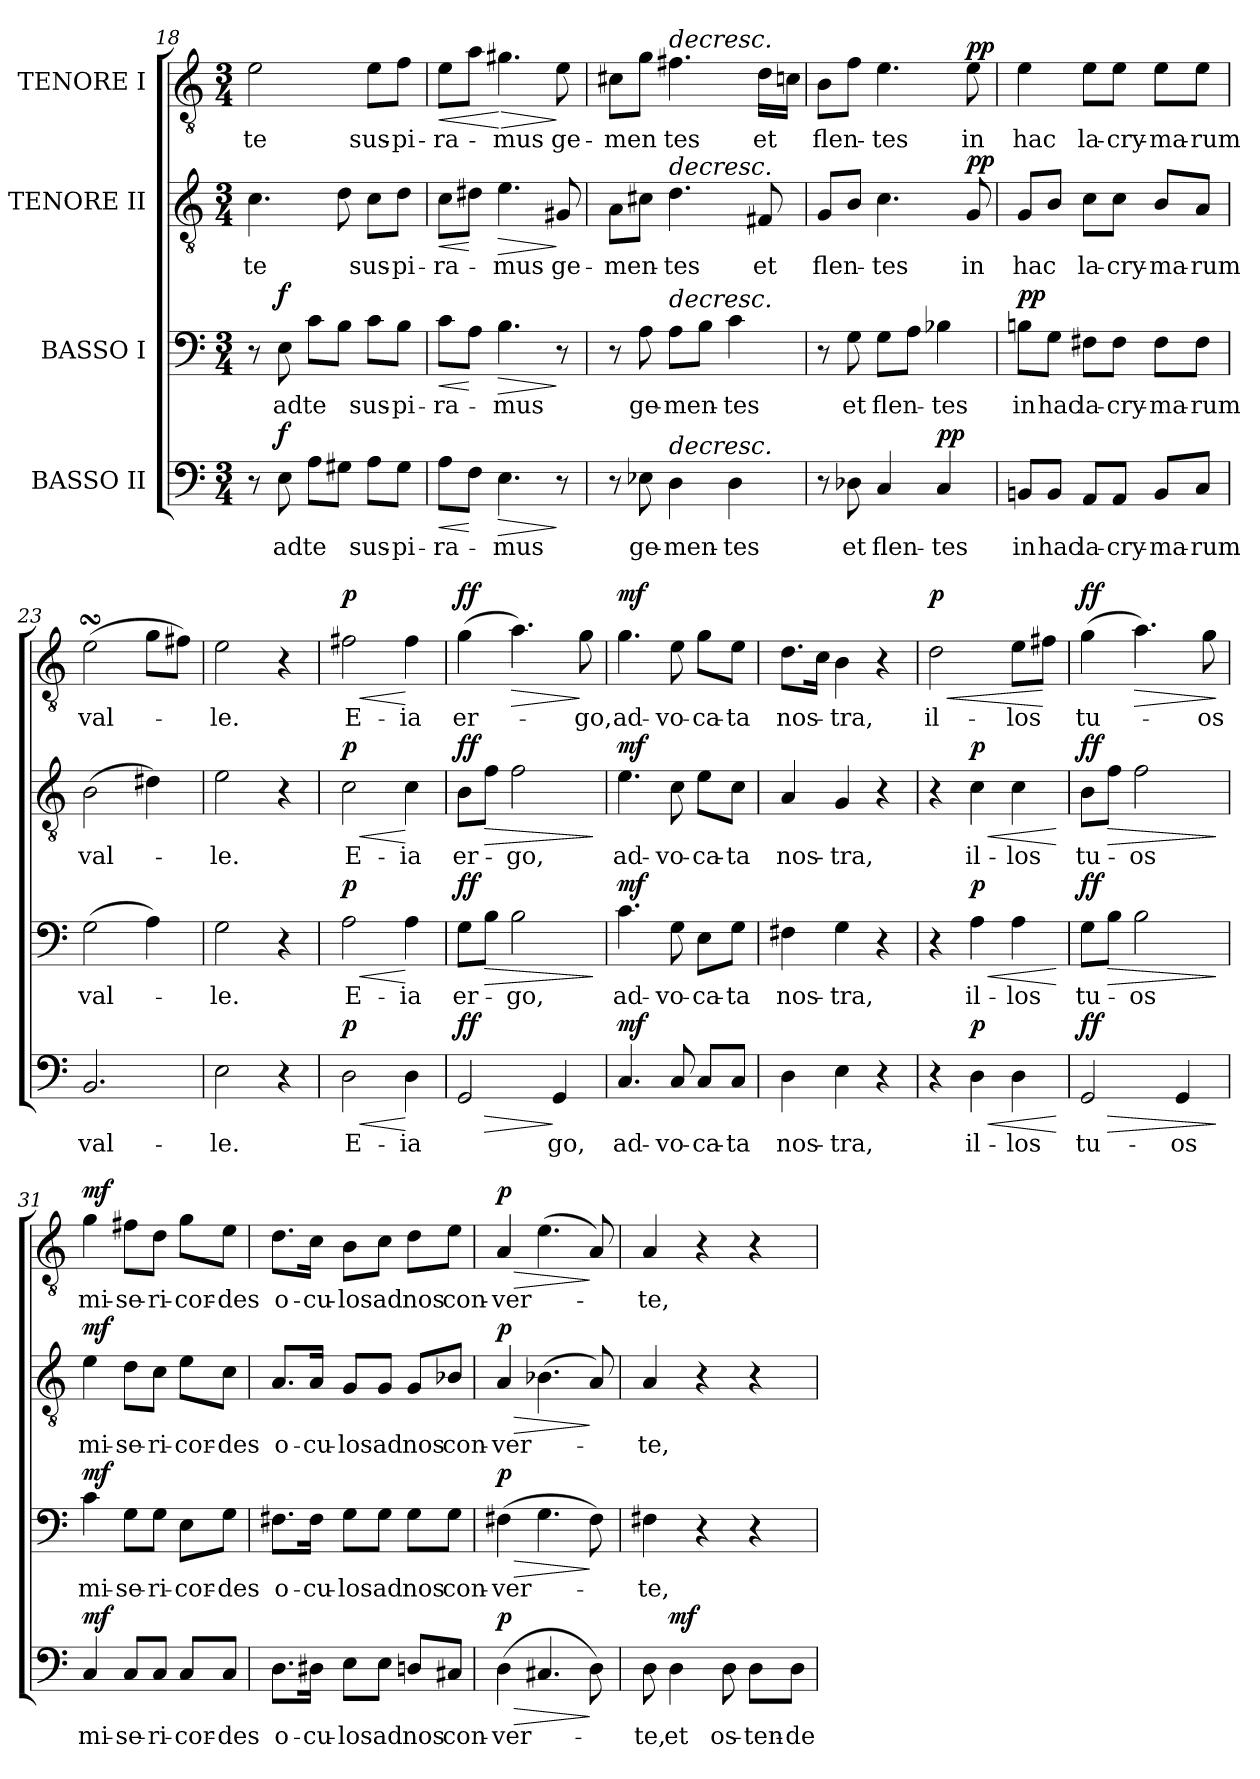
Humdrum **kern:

**kern	**text	**dynam	**kern	**text	**dynam	**kern	**text	**dynam	**kern	**text	**dynam
*part4	*part4	*part4	*part3	*part3	*part3	*part2	*part2	*part2	*part1	*part1	*part1
*staff4	*staff4	*staff4	*staff3	*staff3	*staff3	*staff2	*staff2	*staff2	*staff1	*staff1	*staff1
*I"BASSO II	*	*	*I"BASSO I	*	*	*I"TENORE II	*	*	*I"TENORE I	*	*
!!LO:PB:g=z
*clefF4	*	*	*clefF4	*	*	*clefGv2	*	*	*clefGv2	*	*
*k[]	*	*	*k[]	*	*	*k[]	*	*	*k[]	*	*
*M3/4	*	*	*M3/4	*	*	*M3/4	*	*	*M3/4	*	*
=18	=18	=18	=18	=18	=18	=18	=18	=18	=18	=18	=18
!	!	!	!	!	!	!	!LO:LY:b	!	!	!LO:LY:b	!
8r	.	.	8r	.	.	4.c\	te	.	2e\	te	.
!	!LO:LY:b	!LO:DY:a	!	!LO:LY:b	!LO:DY:a	!	!	!	!	!	!
8E\	ad	f	8E\	ad	f	.	.	.	.	.	.
!	!LO:LY:b	!	!	!LO:LY:b	!	!	!	!	!	!	!
8A\L	te	.	8c\L	te	.	.	.	.	.	.	.
8G#X\J	.	.	8B\J	.	.	8d\	.	.	.	.	.
!	!LO:LY:b	!	!	!LO:LY:b	!	!	!LO:LY:b	!	!	!LO:LY:b	!
8A\L	sus-	.	8c\L	sus-	.	8c\L	sus-	.	8e\L	sus-	.
!	!LO:LY:b	!	!	!LO:LY:b	!	!	!LO:LY:b	!	!	!LO:LY:b	!
8G#\J	-pi-	.	8B\J	-pi-	.	8d\J	-pi-	.	8f\J	-pi-	.
=19	=19	=19	=19	=19	=19	=19	=19	=19	=19	=19	=19
!	!LO:LY:b	!LO:HP:b	!	!LO:LY:b	!LO:HP:b	!	!LO:LY:b	!LO:HP:b	!	!LO:LY:b	!LO:HP:b
8A\L	-ra-	<	8c\L	-ra-	<	8c\L	-ra-	<	8e\L	-ra-	<
8F\J	.	[	8A\J	.	[	8d#X\J	.	[	8a\J	.	.
!	!LO:LY:b	!LO:HP:b	!	!LO:LY:b	!LO:HP:b	!	!LO:LY:b	!LO:HP:b	!	!LO:LY:b	!LO:HP:n=1:b
4.E\	-mus	>	4.B\	-mus	>	4.e\	-mus	>	4.g#X\	-mus	[ >
!	!	!	!	!	!	!	!LO:LY:b	!	!	!LO:LY:b	!
8r	.	]	8r	.	]	8G#X/	ge-	]	8e\	ge-	]
=20	=20	=20	=20	=20	=20	=20	=20	=20	=20	=20	=20
!	!	!	!	!	!	!	!LO:LY:b	!	!	!LO:LY:b	!
8r	.	.	8r	.	.	8A\L	-men-	.	8c#X\L	-men	.
!	!LO:LY:b	!	!	!LO:LY:b	!	!	!	!	!	!	!
8E-X\	ge-	.	8A\	ge-	.	8c#X\J	.	.	8g\J	.	.
!	!	!	!	!	!	!	!	!	!LO:TX:a:i:t=decresc.	!	!
!	!	!	!	!	!	!LO:TX:a:i:t=decresc.	!	!	!	!	!
!	!	!	!LO:TX:a:i:t=decresc.	!	!	!	!	!	!	!	!
!LO:TX:a:i:t=decresc.	!	!	!	!	!	!	!	!	!	!	!
!	!LO:LY:b	!	!	!LO:LY:b	!	!	!LO:LY:b	!	!	!LO:LY:b	!
4D\	-men-	.	8A\L	-men-	.	4.d\	-tes	.	4.f#X\	tes	.
.	.	.	8B\J	.	.	.	.	.	.	.	.
!	!LO:LY:b	!	!	!LO:LY:b	!	!	!	!	!	!	!
4D\	-tes	.	4c\	-tes	.	.	.	.	.	.	.
!	!	!	!	!	!	!	!LO:LY:b	!	!	!LO:LY:b	!
.	.	.	.	.	.	8F#X/	et	.	16d\LL	et	.
.	.	.	.	.	.	.	.	.	16cn\JJ	.	.
=21	=21	=21	=21	=21	=21	=21	=21	=21	=21	=21	=21
!	!	!	!	!	!	!	!LO:LY:b	!	!	!LO:LY:b	!
8r	.	.	8r	.	.	8G/L	flen-	.	8B\L	flen-	.
!	!LO:LY:b	!	!	!LO:LY:b	!	!	!	!	!	!	!
8D-X\	et	.	8G\	et	.	8B/J	.	.	8f\J	.	.
!	!LO:LY:b	!	!	!LO:LY:b	!	!	!LO:LY:b	!	!	!LO:LY:b	!
4C/	flen-	.	8G\L	flen-	.	4.c\	-tes	.	4.e\	-tes	.
.	.	.	8A\J	.	.	.	.	.	.	.	.
!	!LO:LY:b	!LO:DY:a	!	!LO:LY:b	!	!	!	!	!	!	!
4C/	-tes	pp	4B-X\	-tes	.	.	.	.	.	.	.
!	!	!	!	!	!	!	!LO:LY:b	!LO:DY:a	!	!LO:LY:b	!LO:DY:a
.	.	.	.	.	.	8G/	in	pp	8e\	in	pp
=22	=22	=22	=22	=22	=22	=22	=22	=22	=22	=22	=22
!	!LO:LY:b	!	!	!LO:LY:b	!LO:DY:a	!	!LO:LY:b	!	!	!LO:LY:b	!
8BBn/L	in	.	8Bn\L	in	pp	8G/L	hac	.	4e\	hac	.
!	!LO:LY:b	!	!	!LO:LY:b	!	!	!	!	!	!	!
8BB/J	hac	.	8G\J	hac	.	8B/J	.	.	.	.	.
!	!LO:LY:b	!	!	!LO:LY:b	!	!	!LO:LY:b	!	!	!LO:LY:b	!
8AA/L	la-	.	8F#X\L	la-	.	8c\L	la-	.	8e\L	la-	.
!	!LO:LY:b	!	!	!LO:LY:b	!	!	!LO:LY:b	!	!	!LO:LY:b	!
8AA/J	-cry-	.	8F#\J	-cry-	.	8c\J	-cry-	.	8e\J	-cry-	.
!	!LO:LY:b	!	!	!LO:LY:b	!	!	!LO:LY:b	!	!	!LO:LY:b	!
8BB/L	-ma-	.	8F#\L	-ma-	.	8B/L	-ma-	.	8e\L	-ma-	.
!	!LO:LY:b	!	!	!LO:LY:b	!	!	!LO:LY:b	!	!	!LO:LY:b	!
8C/J	-rum	.	8F#\J	-rum	.	8A/J	-rum	.	8e\J	-rum	.
!!LO:LB:g=z
=23	=23	=23	=23	=23	=23	=23	=23	=23	=23	=23	=23
!	!LO:LY:b	!	!	!LO:LY:b	!	!	!LO:LY:b	!	!	!LO:LY:b	!
2.BB/	-val-	.	(>2G\	-val-	.	(>2B\	-val-	.	(>2esSsS\	-val-	.
.	.	.	4A\)	.	.	4d#X\)	.	.	8g\L	.	.
.	.	.	.	.	.	.	.	.	8f#X\J)	.	.
=24	=24	=24	=24	=24	=24	=24	=24	=24	=24	=24	=24
!	!LO:LY:b	!	!	!LO:LY:b	!	!	!LO:LY:b	!	!	!LO:LY:b	!
2E\	-le.	.	2G\	-le.	.	2e\	-le.	.	2e\	-le.	.
4r	.	.	4r	.	.	4r	.	.	4r	.	.
=25	=25	=25	=25	=25	=25	=25	=25	=25	=25	=25	=25
!	!LO:LY:b	!LO:HP:b	!	!LO:LY:b	!LO:HP:b	!	!LO:LY:b	!LO:HP:b	!	!LO:LY:b	!LO:HP:b
!	!	!LO:DY:n=1:a	!	!	!LO:DY:n=1:a	!	!	!LO:DY:n=1:a	!	!	!LO:DY:n=1:a
2D\	E-	< p	2A\	E-	< p	2c\	E-	< p	2f#X\	E-	< p
!	!LO:LY:b	!	!	!LO:LY:b	!	!	!LO:LY:b	!	!	!LO:LY:b	!
4D\	-ia	[	4A\	-ia	[	4c\	-ia	[	4f#\	-ia	[
=26	=26	=26	=26	=26	=26	=26	=26	=26	=26	=26	=26
!	!	!LO:HP:b	!	!LO:LY:b	!	!	!LO:LY:b	!	!	!LO:LY:b	!
!	!	!LO:DY:n=1:a	!	!	!LO:DY:a	!	!	!LO:DY:a	!	!	!LO:DY:a
2GG/	.	> ff	8G\L	er-	ff	8B\L	er-	ff	(>4g\	er-	ff
!	!	!	!	!	!LO:HP:b	!	!	!LO:HP:b	!	!	!
.	.	.	8B\J	.	>	8f\J	.	>	.	.	.
!	!	!	!	!LO:LY:b	!	!	!LO:LY:b	!	!	!	!LO:HP:b
.	.	.	2B\	-go,	.	2f\	-go,	.	4.a\)	.	>
!	!LO:LY:b	!	!	!	!	!	!	!	!	!	!
4GG/	-go,	]	.	.	.	.	.	.	.	.	.
!	!	!	!	!	!	!	!	!	!	!LO:LY:b	!
.	.	.	.	.	.	.	.	.	8g\	-go,	]
.	.	.	.	.	]	.	.	]	.	.	.
=27	=27	=27	=27	=27	=27	=27	=27	=27	=27	=27	=27
!	!LO:LY:b	!LO:DY:a	!	!LO:LY:b	!LO:DY:a	!	!LO:LY:b	!LO:DY:a	!	!LO:LY:b	!LO:DY:a
4.C/	ad-	mf	4.c\	ad-	mf	4.e\	ad-	mf	4.g\	ad-	mf
!	!LO:LY:b	!	!	!LO:LY:b	!	!	!LO:LY:b	!	!	!LO:LY:b	!
8C/	-vo-	.	8G\	-vo-	.	8c\	-vo-	.	8e\	-vo-	.
!	!LO:LY:b	!	!	!LO:LY:b	!	!	!LO:LY:b	!	!	!LO:LY:b	!
8C/L	-ca-	.	8E\L	-ca-	.	8e\L	-ca-	.	8g\L	-ca-	.
!	!LO:LY:b	!	!	!LO:LY:b	!	!	!LO:LY:b	!	!	!LO:LY:b	!
8C/J	-ta	.	8G\J	-ta	.	8c\J	-ta	.	8e\J	-ta	.
=28	=28	=28	=28	=28	=28	=28	=28	=28	=28	=28	=28
!	!LO:LY:b	!	!	!LO:LY:b	!	!	!LO:LY:b	!	!	!LO:LY:b	!
4D\	nos-	.	4F#X\	nos-	.	4A/	nos-	.	8.d\L	nos-	.
.	.	.	.	.	.	.	.	.	16c\Jk	.	.
!	!LO:LY:b	!	!	!LO:LY:b	!	!	!LO:LY:b	!	!	!LO:LY:b	!
4E\	-tra,	.	4G\	-tra,	.	4G/	-tra,	.	4B\	-tra,	.
4r	.	.	4r	.	.	4r	.	.	4r	.	.
=29	=29	=29	=29	=29	=29	=29	=29	=29	=29	=29	=29
!	!	!	!	!	!	!	!	!	!	!LO:LY:b	!LO:HP:b
!	!	!	!	!	!	!	!	!	!	!	!LO:DY:n=1:a
4r	.	.	4r	.	.	4r	.	.	2d\	il-	< p
!	!LO:LY:b	!LO:HP:b	!	!LO:LY:b	!LO:HP:b	!	!LO:LY:b	!LO:HP:b	!	!	!
!	!	!LO:DY:n=1:a	!	!	!LO:DY:n=1:a	!	!	!LO:DY:n=1:a	!	!	!
4D\	il-	< p	4A\	il-	< p	4c\	il-	< p	.	.	.
!	!LO:LY:b	!	!	!LO:LY:b	!	!	!LO:LY:b	!	!	!LO:LY:b	!
4D\	-los	.	4A\	-los	.	4c\	-los	.	8e\L	-los	.
.	.	.	.	.	.	.	.	.	8f#X\J	.	[
.	.	[	.	.	[	.	.	[	.	.	.
!!LO:LB:g=z
=30	=30	=30	=30	=30	=30	=30	=30	=30	=30	=30	=30
!	!LO:LY:b	!LO:HP:b	!	!LO:LY:b	!	!	!LO:LY:b	!	!	!LO:LY:b	!
!	!	!LO:DY:n=1:a	!	!	!LO:DY:a	!	!	!LO:DY:a	!	!	!LO:DY:a
2GG/	tu-	> ff	8G\L	tu-	ff	8B\L	tu-	ff	(>4g\	tu-	ff
!	!	!	!	!	!LO:HP:b	!	!	!LO:HP:b	!	!	!
.	.	.	8B\J	.	>	8f\J	.	>	.	.	.
!	!	!	!	!LO:LY:b	!	!	!LO:LY:b	!	!	!	!LO:HP:b
.	.	.	2B\	-os	.	2f\	-os	.	4.a\)	.	>
!	!LO:LY:b	!	!	!	!	!	!	!	!	!	!
4GG/	-os	.	.	.	.	.	.	.	.	.	.
!	!	!	!	!	!	!	!	!	!	!LO:LY:b	!
.	.	.	.	.	.	.	.	.	8g\	-os	.
.	.	]	.	.	]	.	.	]	.	.	]
=31	=31	=31	=31	=31	=31	=31	=31	=31	=31	=31	=31
!	!LO:LY:b	!LO:DY:a	!	!LO:LY:b	!LO:DY:a	!	!LO:LY:b	!LO:DY:a	!	!LO:LY:b	!LO:DY:a
4C/	mi-	mf	4c\	mi-	mf	4e\	mi-	mf	4g\	mi-	mf
!	!LO:LY:b	!	!	!LO:LY:b	!	!	!LO:LY:b	!	!	!LO:LY:b	!
8C/L	-se-	.	8G\L	-se-	.	8d\L	-se-	.	8f#X\L	-se-	.
!	!LO:LY:b	!	!	!LO:LY:b	!	!	!LO:LY:b	!	!	!LO:LY:b	!
8C/J	-ri-	.	8G\J	-ri-	.	8c\J	-ri-	.	8d\J	-ri-	.
!	!LO:LY:b	!	!	!LO:LY:b	!	!	!LO:LY:b	!	!	!LO:LY:b	!
8C/L	-cor-	.	8E\L	-cor-	.	8e\L	-cor-	.	8g\L	-cor-	.
!	!LO:LY:b	!	!	!LO:LY:b	!	!	!LO:LY:b	!	!	!LO:LY:b	!
8C/J	-des	.	8G\J	-des	.	8c\J	-des	.	8e\J	-des	.
=32	=32	=32	=32	=32	=32	=32	=32	=32	=32	=32	=32
!	!LO:LY:b	!	!	!LO:LY:b	!	!	!LO:LY:b	!	!	!LO:LY:b	!
8.D\L	o-	.	8.F#X\L	o-	.	8.A/L	o-	.	8.d\L	o-	.
!	!LO:LY:b	!	!	!LO:LY:b	!	!	!LO:LY:b	!	!	!LO:LY:b	!
16D#X\Jk	-cu-	.	16F#\Jk	-cu-	.	16A/Jk	-cu-	.	16c\Jk	-cu-	.
!	!LO:LY:b	!	!	!LO:LY:b	!	!	!LO:LY:b	!	!	!LO:LY:b	!
8E\L	-los	.	8G\L	-los	.	8G/L	-los	.	8B\L	-los	.
!	!LO:LY:b	!	!	!LO:LY:b	!	!	!LO:LY:b	!	!	!LO:LY:b	!
8E\J	ad	.	8G\J	ad	.	8G/J	ad	.	8c\J	ad	.
!	!LO:LY:b	!	!	!LO:LY:b	!	!	!LO:LY:b	!	!	!LO:LY:b	!
8Dn/L	nos	.	8G\L	nos	.	8G/L	nos	.	8d\L	nos	.
!	!LO:LY:b	!	!	!LO:LY:b	!	!	!LO:LY:b	!	!	!LO:LY:b	!
8C#X/J	con-	.	8G\J	con-	.	8B-X/J	con-	.	8e\J	con-	.
=33	=33	=33	=33	=33	=33	=33	=33	=33	=33	=33	=33
!	!LO:LY:b	!LO:HP:b	!	!LO:LY:b	!LO:HP:b	!	!LO:LY:b	!LO:HP:b	!	!LO:LY:b	!LO:HP:b
!	!	!LO:DY:n=1:a	!	!	!LO:DY:n=1:a	!	!	!LO:DY:n=1:a	!	!	!LO:DY:n=1:a
(>4D\	-ver-	> p	(>4F#X\	-ver-	> p	4A/	-ver-	> p	4A/	-ver-	> p
4.C#X/	.	.	4.G\	.	.	(>4.B-X\	.	.	(>4.e\	.	.
8D\)	.	]	8F#\)	.	]	8A/)	.	]	8A/)	.	]
=34	=34	=34	=34	=34	=34	=34	=34	=34	=34	=34	=34
!	!LO:LY:b	!	!	!LO:LY:b	!	!	!LO:LY:b	!	!	!LO:LY:b	!
8D\	-te,	.	4F#X\	-te,	.	4A/	-te,	.	4A/	-te,	.
!	!LO:LY:b	!LO:DY:a	!	!	!	!	!	!	!	!	!
4D\	et	mf	.	.	.	.	.	.	.	.	.
.	.	.	4r	.	.	4r	.	.	4r	.	.
!	!LO:LY:b	!	!	!	!	!	!	!	!	!	!
8D\	os-	.	.	.	.	.	.	.	.	.	.
!	!LO:LY:b	!	!	!	!	!	!	!	!	!	!
8D\L	-ten-	.	4r	.	.	4r	.	.	4r	.	.
!	!LO:LY:b	!	!	!	!	!	!	!	!	!	!
8D\J	-de	.	.	.	.	.	.	.	.	.	.
=	=	=	=	=	=	=	=	=	=	=	=
*-	*-	*-	*-	*-	*-	*-	*-	*-	*-	*-	*-
